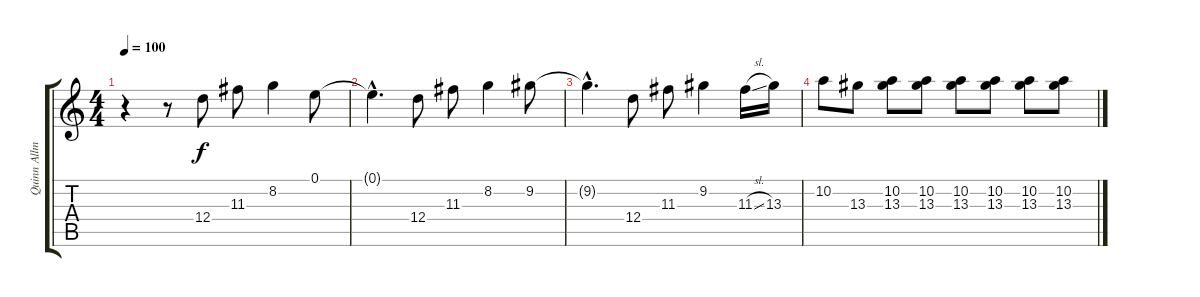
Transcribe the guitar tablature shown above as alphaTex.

\track ("Quinn Allman-guitar 4" "Quinn Allm") {instrument overdrivenguitar}
\staff {score tabs}
\tuning (E4 B3 G3 D3 A2 D2) {hide}
\ts (4 4)
\tempo 100
\clef g2
\ks c
r.4{dy f} r.8 12.4.8 11.3.8 8.2.4 0.1.8 |
0.1{hac t}.4{d} 12.4.8 11.3.8 8.2.4 9.2.8 |
9.2{hac t}.4{d} 12.4.8 11.3.8 9.2.4 11.3{sl}.16 13.3.16 |
10.2.8 13.3.8 (10.2 13.3).8 (10.2 13.3).8 (10.2 13.3).8 (10.2 13.3).8 (10.2 13.3).8 (10.2 13.3).8
